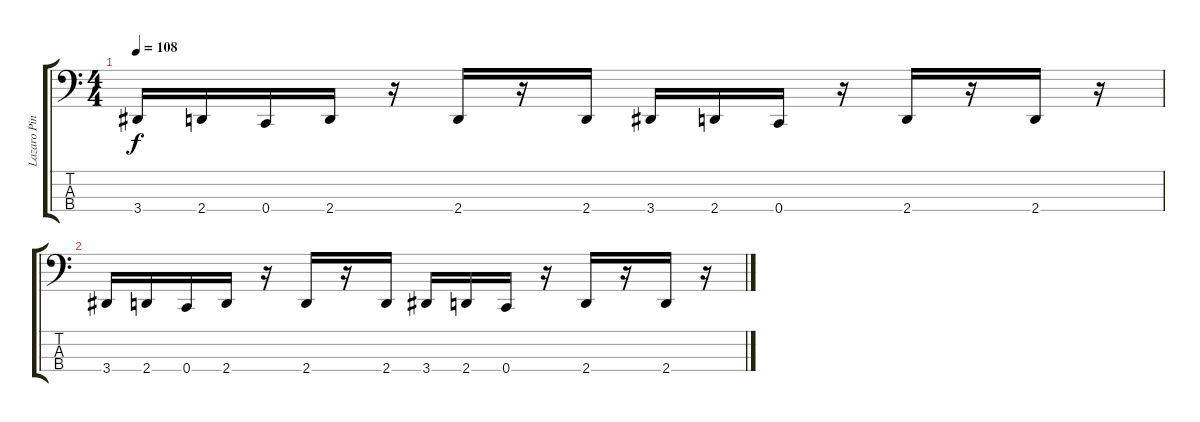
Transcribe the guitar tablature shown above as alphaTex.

\track ("Lazaro Pina [Bass]" "Lazaro Pin") {instrument electricbasspick}
\staff {score tabs}
\tuning (F2 C2 G1 C1) {hide}
\ts (4 4)
\tempo 108
\clef f4
\ks c
3.4.16{dy f} 2.4.16 0.4.16 2.4.16 r.16 2.4.16 r.16 2.4.16 3.4.16 2.4.16 0.4.16 r.16 2.4.16 r.16 2.4.16 r.16 |
3.4.16 2.4.16 0.4.16 2.4.16 r.16 2.4.16 r.16 2.4.16 3.4.16 2.4.16 0.4.16 r.16 2.4.16 r.16 2.4.16 r.16
